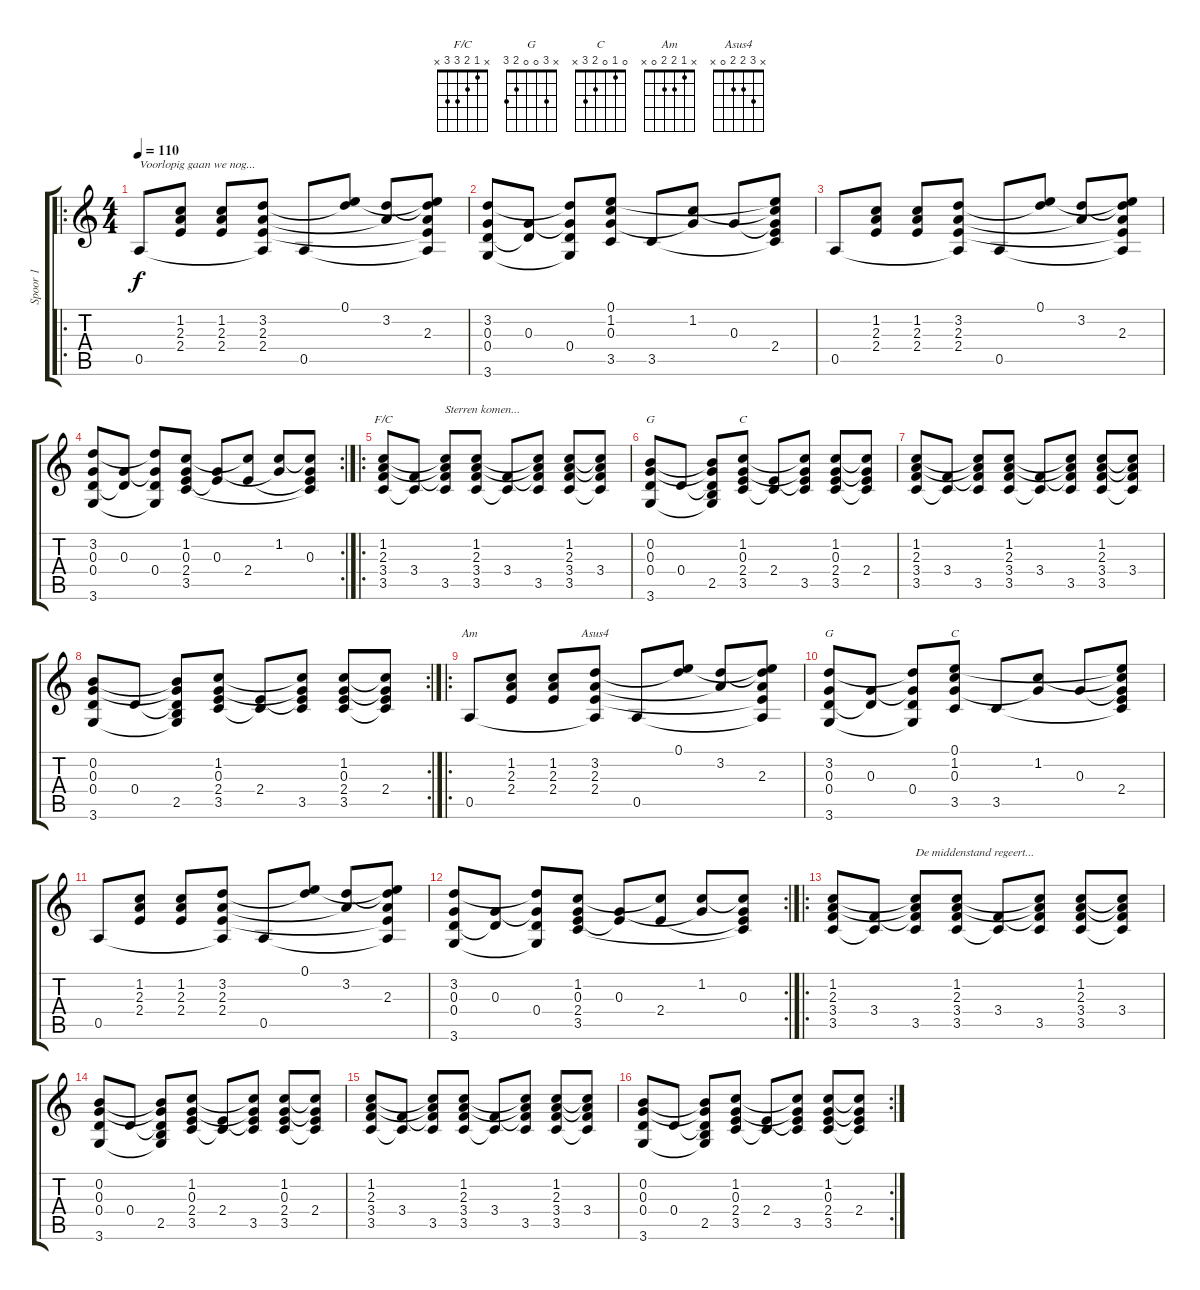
\track ("Spoor 1" "Spoor 1") {instrument acousticguitarnylon}
\staff {score tabs}
\tuning (E4 B3 G3 D3 A2 E2) {hide}
\chord ("F/C" x 1 2 3 3 x)
\chord ("G" x 0 0 0 2 3)
\chord ("C" x 1 0 2 3 x)
\chord ("Am" x 1 2 2 0 x)
\chord ("Asus4" x 3 2 2 0 x)
\chord ("G" x 3 0 0 2 3)
\chord ("C" 0 1 0 2 3 x)
\ro
\ts (4 4)
\tempo 110
\clef g2
\ks c
0.5.8{txt "Voorlopig gaan we nog..." dy f} (1.2 2.3 2.4).8 (1.2 2.3 2.4).8 (3.2 2.3 2.4 0.5{t}).8 0.5.8 (0.1 3.2{t}).8 (3.2 2.3{t}).8 (0.1{t} 3.2{t} 2.3 2.4{t} 0.5{t}).8 |
(3.2 0.3 0.4 3.6).8 (0.3 0.4{t}).8 (3.2{t} 0.3{t} 0.4 3.6{t}).8 (0.1 1.2 0.3 3.5).8 3.5.8 (1.2 0.3{t}).8 0.3.8 (0.1{t} 1.2{t} 0.3{t} 2.4 3.5{t}).8 |
0.5.8 (1.2 2.3 2.4).8 (1.2 2.3 2.4).8 (3.2 2.3 2.4 0.5{t}).8 0.5.8 (0.1 3.2{t}).8 (3.2 2.3{t}).8 (0.1{t} 3.2{t} 2.3 2.4{t} 0.5{t}).8 |
\rc 2
(3.2 0.3 0.4 3.6).8 (0.3 0.4{t}).8 (3.2{t} 0.3{t} 0.4 3.6{t}).8 (1.2 0.3 2.4 3.5).8 (0.3 2.4{t}).8 (1.2{t} 2.4).8 (1.2 0.3{t}).8 (1.2{t} 0.3 2.4{t} 3.5{t}).8 |
\ro
(1.2 2.3 3.4 3.5).8{ch "F/C"} (3.4 3.5{t}).8 (1.2{t} 2.3{t} 3.4{t} 3.5).8{txt "Sterren komen..."} (1.2 2.3 3.4 3.5).8 (3.4 3.5{t}).8 (1.2{t} 2.3{t} 3.4{t} 3.5).8 (1.2 2.3 3.4 3.5).8 (1.2{t} 2.3{t} 3.4 3.5{t}).8 |
(0.2 0.3 0.4 3.6).8{ch "G"} 0.4.8 (0.2{t} 0.3{t} 0.4{t} 2.5 3.6{t}).8 (1.2 0.3 2.4 3.5).8{ch "C"} (2.4 3.5{t}).8 (1.2{t} 0.3{t} 2.4{t} 3.5).8 (1.2 0.3 2.4 3.5).8 (1.2{t} 0.3{t} 2.4 3.5{t}).8 |
(1.2 2.3 3.4 3.5).8 (3.4 3.5{t}).8 (1.2{t} 2.3{t} 3.4{t} 3.5).8 (1.2 2.3 3.4 3.5).8 (3.4 3.5{t}).8 (1.2{t} 2.3{t} 3.4{t} 3.5).8 (1.2 2.3 3.4 3.5).8 (1.2{t} 2.3{t} 3.4 3.5{t}).8 |
\rc 2
(0.2 0.3 0.4 3.6).8 0.4.8 (0.2{t} 0.3{t} 0.4{t} 2.5 3.6{t}).8 (1.2 0.3 2.4 3.5).8 (2.4 3.5{t}).8 (1.2{t} 0.3{t} 2.4{t} 3.5).8 (1.2 0.3 2.4 3.5).8 (1.2{t} 0.3{t} 2.4 3.5{t}).8 |
\ro
0.5.8{ch "Am"} (1.2 2.3 2.4).8 (1.2 2.3 2.4).8 (3.2 2.3 2.4 0.5{t}).8{ch "Asus4"} 0.5.8 (0.1 3.2{t}).8 (3.2 2.3{t}).8 (0.1{t} 3.2{t} 2.3 2.4{t} 0.5{t}).8 |
(3.2 0.3 0.4 3.6).8{ch "G"} (0.3 0.4{t}).8 (3.2{t} 0.3{t} 0.4 3.6{t}).8 (0.1 1.2 0.3 3.5).8{ch "C"} 3.5.8 (1.2 0.3{t}).8 0.3.8 (0.1{t} 1.2{t} 0.3{t} 2.4 3.5{t}).8 |
0.5.8 (1.2 2.3 2.4).8 (1.2 2.3 2.4).8 (3.2 2.3 2.4 0.5{t}).8 0.5.8 (0.1 3.2{t}).8 (3.2 2.3{t}).8 (0.1{t} 3.2{t} 2.3 2.4{t} 0.5{t}).8 |
\rc 2
(3.2 0.3 0.4 3.6).8 (0.3 0.4{t}).8 (3.2{t} 0.3{t} 0.4 3.6{t}).8 (1.2 0.3 2.4 3.5).8 (0.3 2.4{t}).8 (1.2{t} 2.4).8 (1.2 0.3{t}).8 (1.2{t} 0.3 2.4{t} 3.5{t}).8 |
\ro
(1.2 2.3 3.4 3.5).8 (3.4 3.5{t}).8 (1.2{t} 2.3{t} 3.4{t} 3.5).8{txt "De middenstand regeert..."} (1.2 2.3 3.4 3.5).8 (3.4 3.5{t}).8 (1.2{t} 2.3{t} 3.4{t} 3.5).8 (1.2 2.3 3.4 3.5).8 (1.2{t} 2.3{t} 3.4 3.5{t}).8 |
(0.2 0.3 0.4 3.6).8 0.4.8 (0.2{t} 0.3{t} 0.4{t} 2.5 3.6{t}).8 (1.2 0.3 2.4 3.5).8 (2.4 3.5{t}).8 (1.2{t} 0.3{t} 2.4{t} 3.5).8 (1.2 0.3 2.4 3.5).8 (1.2{t} 0.3{t} 2.4 3.5{t}).8 |
(1.2 2.3 3.4 3.5).8 (3.4 3.5{t}).8 (1.2{t} 2.3{t} 3.4{t} 3.5).8 (1.2 2.3 3.4 3.5).8 (3.4 3.5{t}).8 (1.2{t} 2.3{t} 3.4{t} 3.5).8 (1.2 2.3 3.4 3.5).8 (1.2{t} 2.3{t} 3.4 3.5{t}).8 |
\rc 2
(0.2 0.3 0.4 3.6).8 0.4.8 (0.2{t} 0.3{t} 0.4{t} 2.5 3.6{t}).8 (1.2 0.3 2.4 3.5).8 (2.4 3.5{t}).8 (1.2{t} 0.3{t} 2.4{t} 3.5).8 (1.2 0.3 2.4 3.5).8 (1.2{t} 0.3{t} 2.4 3.5{t}).8
